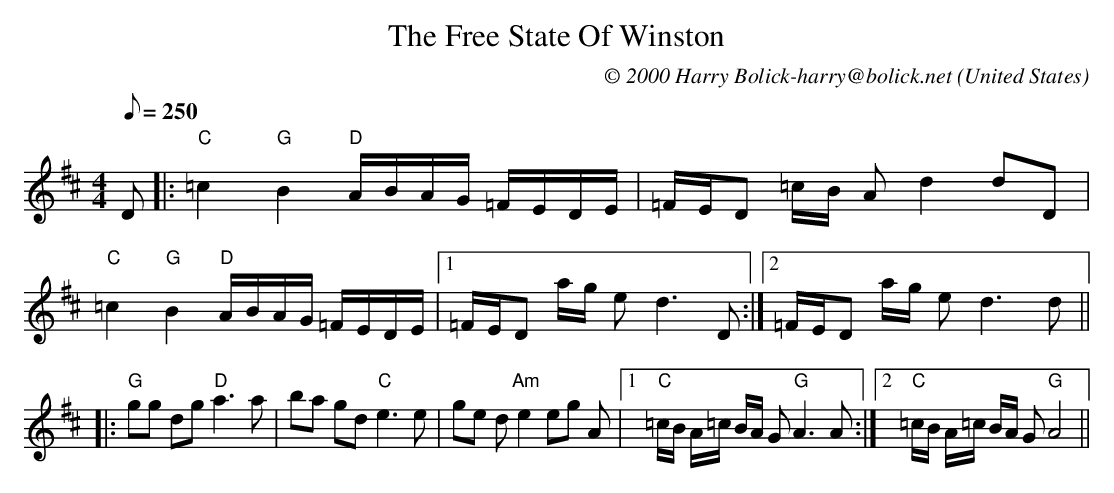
X:1
T:The Free State Of Winston
C:© 2000 Harry Bolick-harry@bolick.net
O:United States
M:4/4
L:1/8
Q:250
K:D
 D |: "C"=c2 "G" B2 "D"A/2B/2A/2G/2 =F/2E/2D/2E/2 | =F/2E/2D =c/2B/2 A d2 dD|
 "C"=c2 "G" B2 "D"A/2B/2A/2G/2 =F/2E/2D/2E/2 |1 =F/2E/2D a/2g/2 e d3 D :|2 =F/2E/2D a/2g/2 e d3 d ||
|:"G" gg dg "D" a3a | ba gd "C" e3 e | ge d "Am" e2 eg A |1 "C"=c/2B/2 A/2=c/2 B/2A/2 G "G" A3 A :|2 "C"=c/2B/2 A/2=c/2 B/2A/2 G "G" A4 ||
